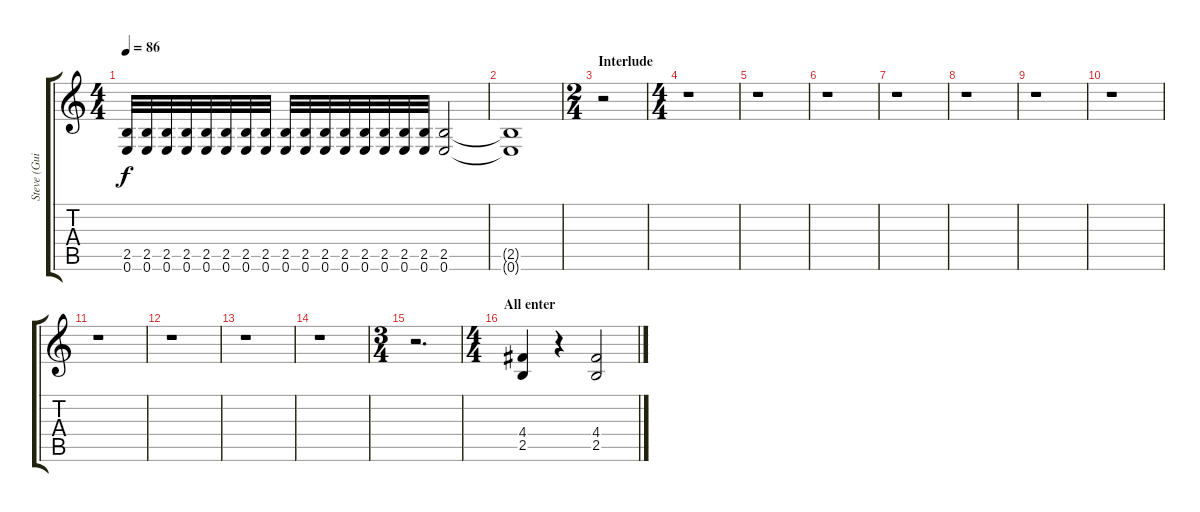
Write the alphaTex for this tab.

\track ("Steve (Guitar)" "Steve (Gui") {instrument distortionguitar}
\staff {score tabs}
\tuning (E4 B3 G3 D3 A2 E2) {hide}
\ts (4 4)
\tempo 86
\clef g2
\ks c
(2.5 0.6).32{dy f} (2.5 0.6).32 (2.5 0.6).32 (2.5 0.6).32 (2.5 0.6).32 (2.5 0.6).32 (2.5 0.6).32 (2.5 0.6).32 (2.5 0.6).32 (2.5 0.6).32 (2.5 0.6).32 (2.5 0.6).32 (2.5 0.6).32 (2.5 0.6).32 (2.5 0.6).32 (2.5 0.6).32 (2.5 0.6).2 |
(2.5{t} 0.6{t}).1{volume 0} |
\ts (2 4)
\section ("" "Interlude")
r.2 |
\ts (4 4)
r.1 |
r.1 |
r.1 |
r.1 |
r.1 |
r.1 |
r.1 |
r.1 |
r.1 |
r.1 |
r.1 |
\ts (3 4)
r.2{d} |
\ts (4 4)
\section ("" "All enter")
(4.4 2.5).4{volume 13} r.4 (4.4 2.5).2
